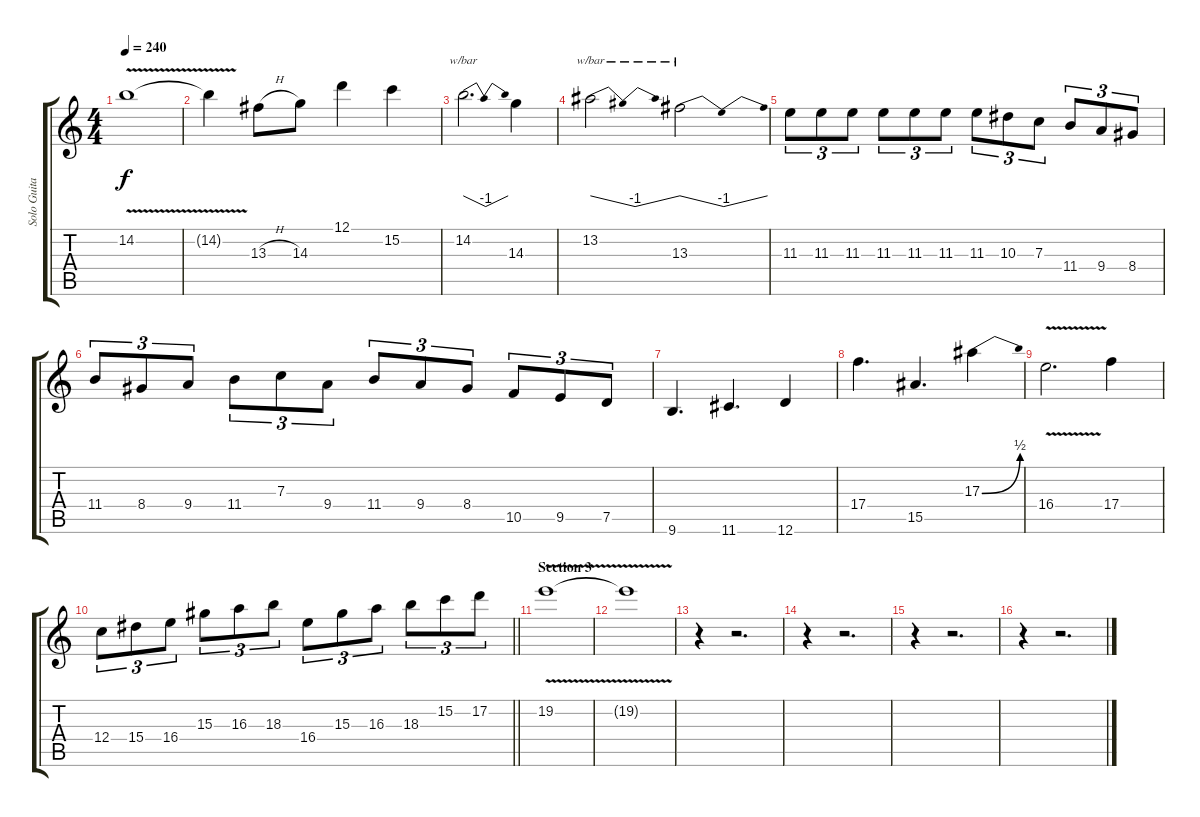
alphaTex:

\track ("Solo Guitar (Mika)" "Solo Guita") {instrument distortionguitar}
\staff {score tabs}
\tuning (D4 A3 F3 C3 G2 D2) {hide}
\ts (4 4)
\tempo 240
\clef g2
\ks c
14.2{v}.1{dy f} |
14.2{v t}.4 13.3{h}.8 14.3.8 12.1.4 15.2.4 |
14.2.2{d tbe (dip default 0 0 30 -4 60 0)} 14.3.4 |
13.2.2{tbe (dip default 0 0 30 -4 60 0)} 13.3.2{tbe (dip default 0 0 30 -4 60 0)} |
11.3.8{tu (3 2)} 11.3.8{tu (3 2)} 11.3.8{tu (3 2)} 11.3.8{tu (3 2)} 11.3.8{tu (3 2)} 11.3.8{tu (3 2)} 11.3.8{tu (3 2)} 10.3.8{tu (3 2)} 7.3.8{tu (3 2)} 11.4.8{tu (3 2)} 9.4.8{tu (3 2)} 8.4.8{tu (3 2)} |
11.4.8{tu (3 2)} 8.4.8{tu (3 2)} 9.4.8{tu (3 2)} 11.4.8{tu (3 2)} 7.3.8{tu (3 2)} 9.4.8{tu (3 2)} 11.4.8{tu (3 2)} 9.4.8{tu (3 2)} 8.4.8{tu (3 2)} 10.5.8{tu (3 2)} 9.5.8{tu (3 2)} 7.5.8{tu (3 2)} |
9.6.4{d} 11.6.4{d} 12.6.4 |
17.4.4{d} 15.5.4{d} 17.3{be (bend 0 0 60 2)}.4 |
16.4{v}.2{d} 17.4.4 |
\barLineRight lightlight
12.4.8{tu (3 2)} 15.4.8{tu (3 2)} 16.4.8{tu (3 2)} 15.3.8{tu (3 2)} 16.3.8{tu (3 2)} 18.3.8{tu (3 2)} 16.4.8{tu (3 2)} 15.3.8{tu (3 2)} 16.3.8{tu (3 2)} 18.3.8{tu (3 2)} 15.2.8{tu (3 2)} 17.2.8{tu (3 2)} |
\section ("" "Section 3")
19.2{v}.1 |
19.2{v t}.1 |
r.4 r.2{d} |
r.4 r.2{d} |
r.4 r.2{d} |
r.4 r.2{d}
